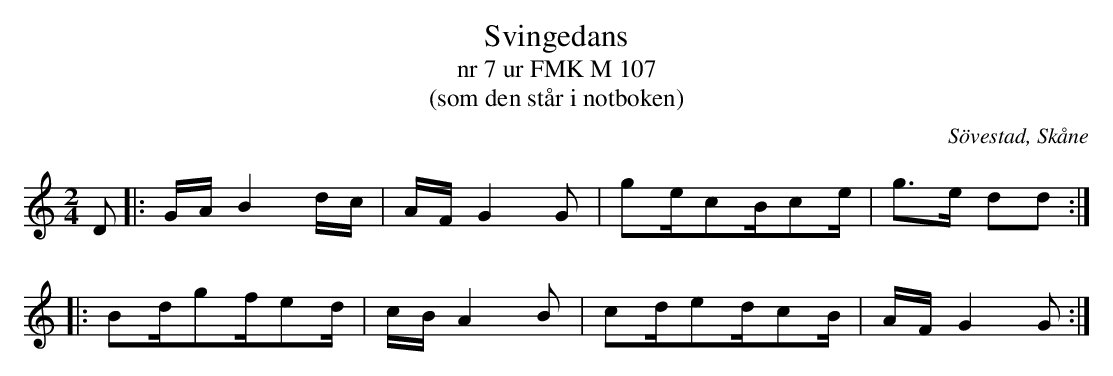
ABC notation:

X:1
T:Svingedans
T:nr 7 ur FMK M 107
T:(som den står i notboken)
O:Sövestad, Skåne
M:2/4
L:1/8
K:C
D |: G/A/ B2 d/c/ | A/F/ G2 G | ge/cB/ce/ | g>e dd :|
|: Bd/gf/ed/  | c/B/ A2 B | cd/ed/cB/ | A/F/ G2 G :|
